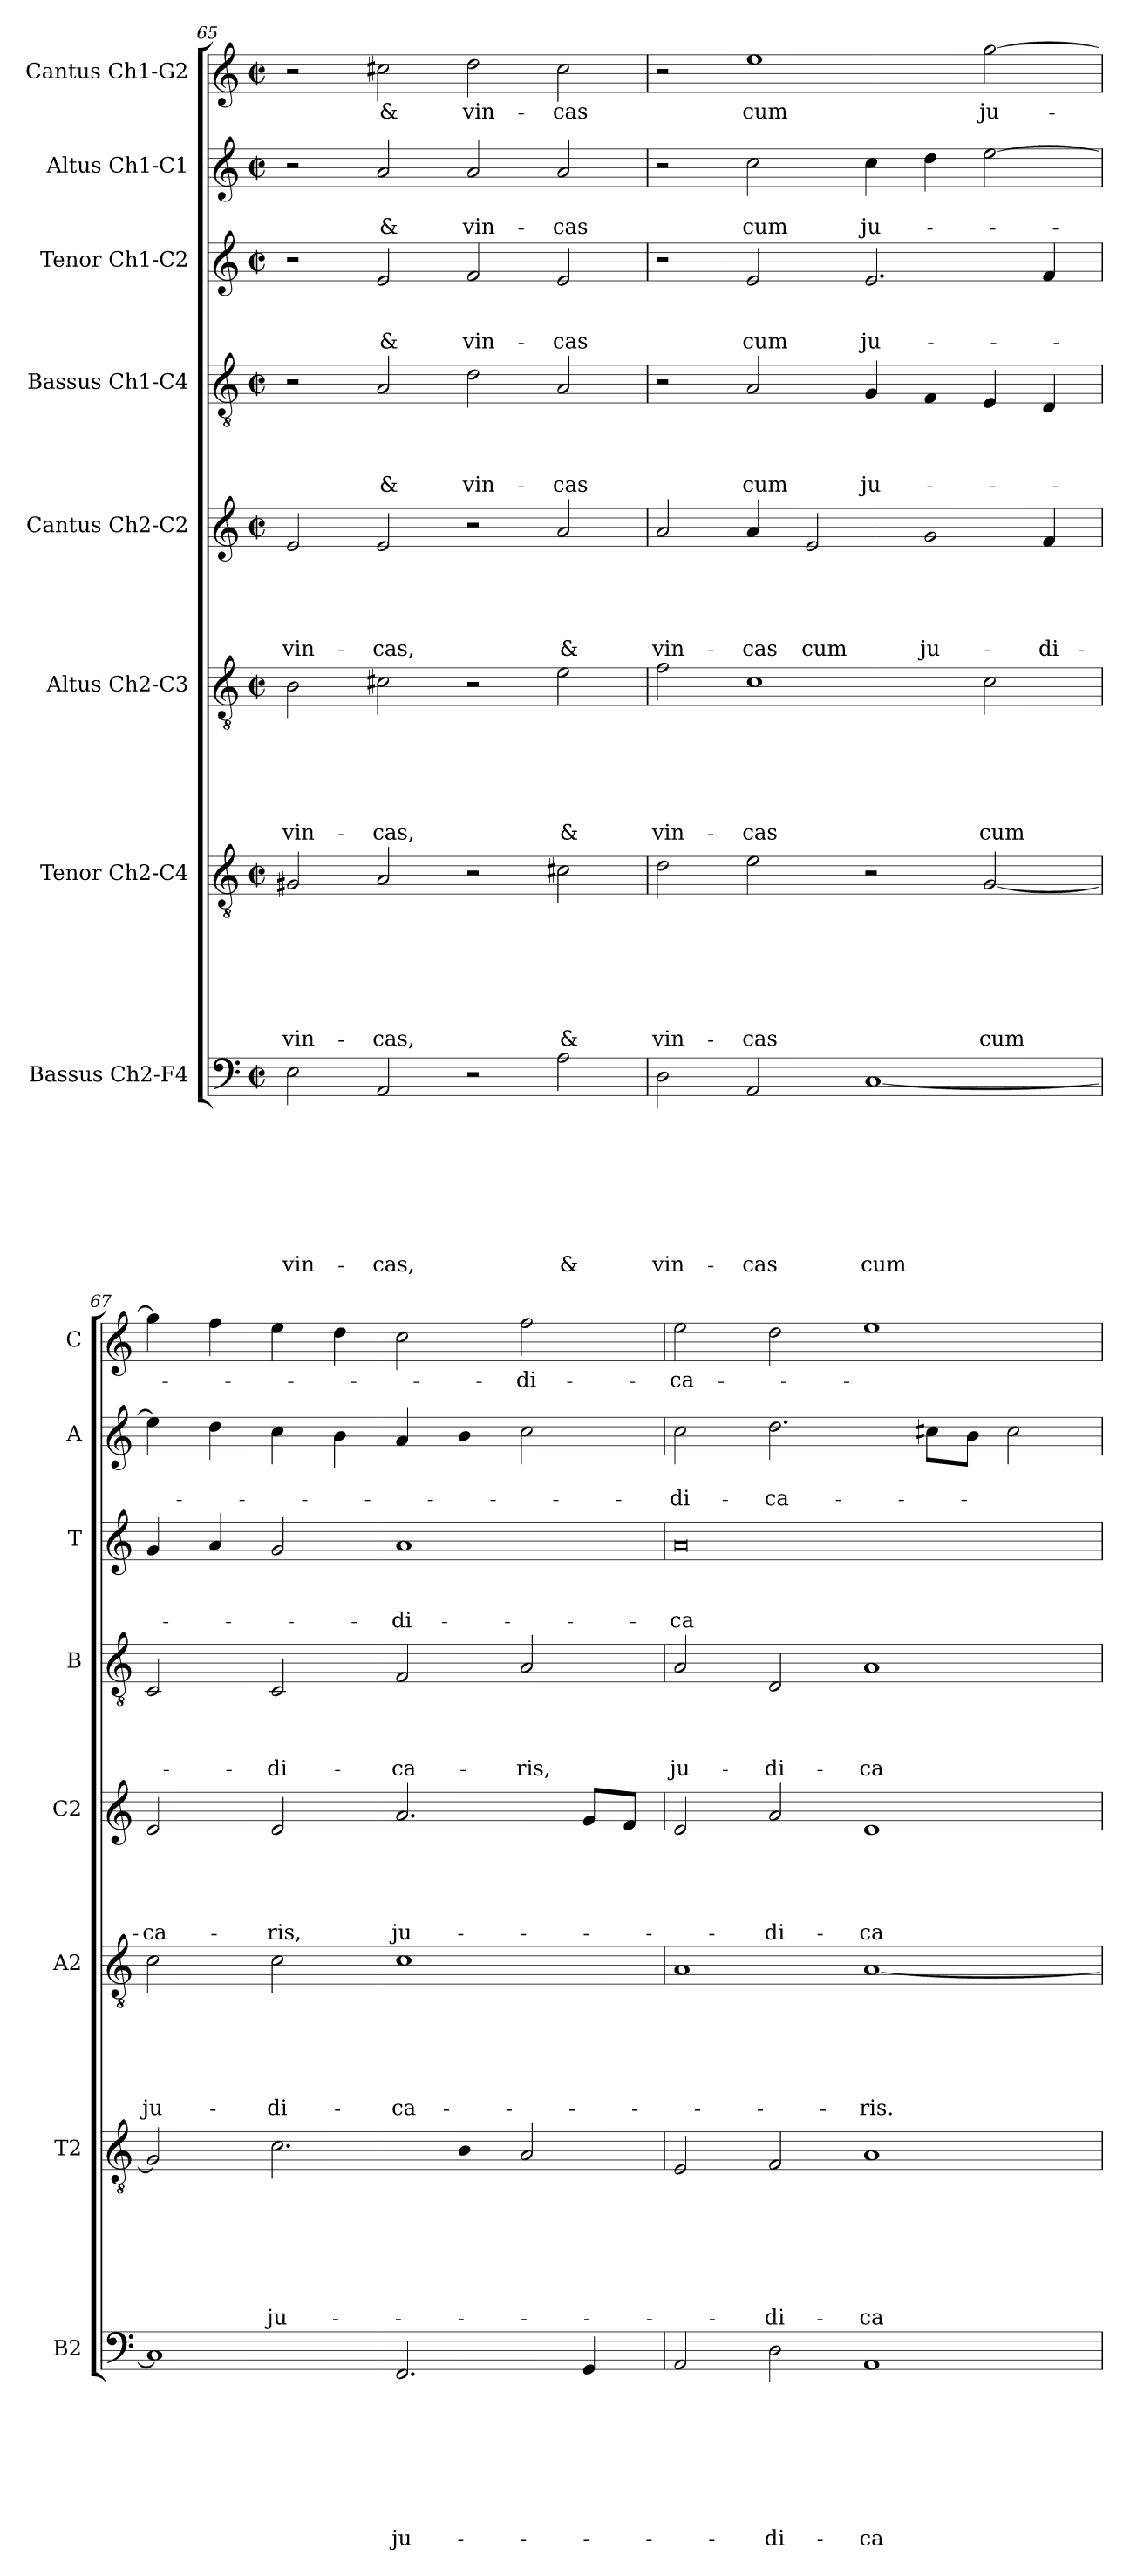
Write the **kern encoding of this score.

**kern	**text	**text	**text	**text	**text	**text	**text	**text	**kern	**text	**text	**text	**text	**text	**text	**text	**kern	**text	**text	**text	**text	**text	**text	**kern	**text	**text	**text	**text	**text	**kern	**text	**text	**text	**text	**kern	**text	**text	**text	**kern	**text	**text	**kern	**text
*part8	*part8	*part8	*part8	*part8	*part8	*part8	*part8	*part8	*part7	*part7	*part7	*part7	*part7	*part7	*part7	*part7	*part6	*part6	*part6	*part6	*part6	*part6	*part6	*part5	*part5	*part5	*part5	*part5	*part5	*part4	*part4	*part4	*part4	*part4	*part3	*part3	*part3	*part3	*part2	*part2	*part2	*part1	*part1
*staff8	*staff8	*staff8	*staff8	*staff8	*staff8	*staff8	*staff8	*staff8	*staff7	*staff7	*staff7	*staff7	*staff7	*staff7	*staff7	*staff7	*staff6	*staff6	*staff6	*staff6	*staff6	*staff6	*staff6	*staff5	*staff5	*staff5	*staff5	*staff5	*staff5	*staff4	*staff4	*staff4	*staff4	*staff4	*staff3	*staff3	*staff3	*staff3	*staff2	*staff2	*staff2	*staff1	*staff1
*I"Bassus Ch2-F4	*	*	*	*	*	*	*	*	*I"Tenor Ch2-C4	*	*	*	*	*	*	*	*I"Altus Ch2-C3	*	*	*	*	*	*	*I"Cantus Ch2-C2	*	*	*	*	*	*I"Bassus Ch1-C4	*	*	*	*	*I"Tenor Ch1-C2	*	*	*	*I"Altus Ch1-C1	*	*	*I"Cantus Ch1-G2	*
*I'B2	*	*	*	*	*	*	*	*	*I'T2	*	*	*	*	*	*	*	*I'A2	*	*	*	*	*	*	*I'C2	*	*	*	*	*	*I'B	*	*	*	*	*I'T	*	*	*	*I'A	*	*	*I'C	*
*clefF4	*	*	*	*	*	*	*	*	*clefGv2	*	*	*	*	*	*	*	*clefGv2	*	*	*	*	*	*	*clefG2	*	*	*	*	*	*clefGv2	*	*	*	*	*clefG2	*	*	*	*clefG2	*	*	*clefG2	*
*k[]	*	*	*	*	*	*	*	*	*k[]	*	*	*	*	*	*	*	*k[]	*	*	*	*	*	*	*k[]	*	*	*	*	*	*k[]	*	*	*	*	*k[]	*	*	*	*k[]	*	*	*k[]	*
*C:	*	*	*	*	*	*	*	*	*C:	*	*	*	*	*	*	*	*C:	*	*	*	*	*	*	*C:	*	*	*	*	*	*C:	*	*	*	*	*C:	*	*	*	*C:	*	*	*C:	*
*M2/2	*	*	*	*	*	*	*	*	*M2/2	*	*	*	*	*	*	*	*M2/2	*	*	*	*	*	*	*M2/2	*	*	*	*	*	*M2/2	*	*	*	*	*M2/2	*	*	*	*M2/2	*	*	*M2/2	*
*met(c|)	*	*	*	*	*	*	*	*	*met(c|)	*	*	*	*	*	*	*	*met(c|)	*	*	*	*	*	*	*met(c|)	*	*	*	*	*	*met(c|)	*	*	*	*	*met(c|)	*	*	*	*met(c|)	*	*	*met(c|)	*
=65	=65	=65	=65	=65	=65	=65	=65	=65	=65	=65	=65	=65	=65	=65	=65	=65	=65	=65	=65	=65	=65	=65	=65	=65	=65	=65	=65	=65	=65	=65	=65	=65	=65	=65	=65	=65	=65	=65	=65	=65	=65	=65	=65
!	!	!	!	!	!	!	!	!LO:LY:b	!	!	!	!	!	!	!	!LO:LY:b	!	!	!	!	!	!	!LO:LY:b	!	!	!	!	!	!LO:LY:b	!	!	!	!	!	!	!	!	!	!	!	!	!	!
2E\	.	.	.	.	.	.	.	vin-	2G#X/	.	.	.	.	.	.	vin-	2B\	.	.	.	.	.	vin-	2e/	.	.	.	.	vin-	2r	.	.	.	.	2r	.	.	.	2r	.	.	2r	.
!	!	!	!	!	!	!	!	!LO:LY:b	!	!	!	!	!	!	!	!LO:LY:b	!	!	!	!	!	!	!LO:LY:b	!	!	!	!	!	!LO:LY:b	!	!	!	!	!LO:LY:b	!	!	!	!LO:LY:b	!	!	!LO:LY:b	!	!LO:LY:b
2AA/	.	.	.	.	.	.	.	-cas,	2A/	.	.	.	.	.	.	-cas,	2c#X\	.	.	.	.	.	-cas,	2e/	.	.	.	.	-cas,	2A/	.	.	.	&	2e/	.	.	&	2a/	.	&	2cc#X\	&
!	!	!	!	!	!	!	!	!	!	!	!	!	!	!	!	!	!	!	!	!	!	!	!	!	!	!	!	!	!	!	!	!	!	!LO:LY:b	!	!	!	!LO:LY:b	!	!	!LO:LY:b	!	!LO:LY:b
2r	.	.	.	.	.	.	.	.	2r	.	.	.	.	.	.	.	2r	.	.	.	.	.	.	2r	.	.	.	.	.	2d\	.	.	.	vin-	2f/	.	.	vin-	2a/	.	vin-	2dd\	vin-
!	!	!	!	!	!	!	!	!LO:LY:b	!	!	!	!	!	!	!	!LO:LY:b	!	!	!	!	!	!	!LO:LY:b	!	!	!	!	!	!LO:LY:b	!	!	!	!	!LO:LY:b	!	!	!	!LO:LY:b	!	!	!LO:LY:b	!	!LO:LY:b
2A\	.	.	.	.	.	.	.	&	2c#X\	.	.	.	.	.	.	&	2e\	.	.	.	.	.	&	2a/	.	.	.	.	&	2A/	.	.	.	-cas	2e/	.	.	-cas	2a/	.	-cas	2cc#\	-cas
=66	=66	=66	=66	=66	=66	=66	=66	=66	=66	=66	=66	=66	=66	=66	=66	=66	=66	=66	=66	=66	=66	=66	=66	=66	=66	=66	=66	=66	=66	=66	=66	=66	=66	=66	=66	=66	=66	=66	=66	=66	=66	=66	=66
!	!	!	!	!	!	!	!	!LO:LY:b	!	!	!	!	!	!	!	!LO:LY:b	!	!	!	!	!	!	!LO:LY:b	!	!	!	!	!	!LO:LY:b	!	!	!	!	!	!	!	!	!	!	!	!	!	!
2D\	.	.	.	.	.	.	.	vin-	2d\	.	.	.	.	.	.	vin-	2f\	.	.	.	.	.	vin-	2a/	.	.	.	.	vin-	2r	.	.	.	.	2r	.	.	.	2r	.	.	2r	.
!	!	!	!	!	!	!	!	!LO:LY:b	!	!	!	!	!	!	!	!LO:LY:b	!	!	!	!	!	!	!LO:LY:b	!	!	!	!	!	!LO:LY:b	!	!	!	!	!LO:LY:b	!	!	!	!LO:LY:b	!	!	!LO:LY:b	!	!LO:LY:b
2AA/	.	.	.	.	.	.	.	-cas	2e\	.	.	.	.	.	.	-cas	1c	.	.	.	.	.	-cas	4a/	.	.	.	.	-cas	2A/	.	.	.	cum	2e/	.	.	cum	2cc\	.	cum	1ee	cum
!	!	!	!	!	!	!	!	!	!	!	!	!	!	!	!	!	!	!	!	!	!	!	!	!	!	!	!	!	!LO:LY:b	!	!	!	!	!	!	!	!	!	!	!	!	!	!
.	.	.	.	.	.	.	.	.	.	.	.	.	.	.	.	.	.	.	.	.	.	.	.	2e/	.	.	.	.	cum	.	.	.	.	.	.	.	.	.	.	.	.	.	.
!	!	!	!	!	!	!	!	!LO:LY:b	!	!	!	!	!	!	!	!	!	!	!	!	!	!	!	!	!	!	!	!	!	!	!	!	!	!LO:LY:b	!	!	!	!LO:LY:b	!	!	!LO:LY:b	!	!
[1C	.	.	.	.	.	.	.	cum	2r	.	.	.	.	.	.	.	.	.	.	.	.	.	.	.	.	.	.	.	.	4G/	.	.	.	ju-	2.e/	.	.	ju-	4cc\	.	ju-	.	.
!	!	!	!	!	!	!	!	!	!	!	!	!	!	!	!	!	!	!	!	!	!	!	!	!	!	!	!	!	!LO:LY:b	!	!	!	!	!	!	!	!	!	!	!	!	!	!
.	.	.	.	.	.	.	.	.	.	.	.	.	.	.	.	.	.	.	.	.	.	.	.	2g/	.	.	.	.	ju-	4F/	.	.	.	.	.	.	.	.	4dd\	.	.	.	.
!	!	!	!	!	!	!	!	!	!	!	!	!	!	!	!	!LO:LY:b	!	!	!	!	!	!	!LO:LY:b	!	!	!	!	!	!	!	!	!	!	!	!	!	!	!	!	!	!	!	!LO:LY:b
.	.	.	.	.	.	.	.	.	[2G/	.	.	.	.	.	.	cum	2c\	.	.	.	.	.	cum	.	.	.	.	.	.	4E/	.	.	.	.	.	.	.	.	[2ee\	.	.	[2gg\	ju-
!	!	!	!	!	!	!	!	!	!	!	!	!	!	!	!	!	!	!	!	!	!	!	!	!	!	!	!	!	!LO:LY:b	!	!	!	!	!	!	!	!	!	!	!	!	!	!
.	.	.	.	.	.	.	.	.	.	.	.	.	.	.	.	.	.	.	.	.	.	.	.	4f/	.	.	.	.	-di-	4D/	.	.	.	.	4f/	.	.	.	.	.	.	.	.
=67	=67	=67	=67	=67	=67	=67	=67	=67	=67	=67	=67	=67	=67	=67	=67	=67	=67	=67	=67	=67	=67	=67	=67	=67	=67	=67	=67	=67	=67	=67	=67	=67	=67	=67	=67	=67	=67	=67	=67	=67	=67	=67	=67
!	!	!	!	!	!	!	!	!	!	!	!	!	!	!	!	!	!	!	!	!	!	!	!LO:LY:b	!	!	!	!	!	!LO:LY:b	!	!	!	!	!	!	!	!	!	!	!	!	!	!
1C]	.	.	.	.	.	.	.	.	2G/]	.	.	.	.	.	.	.	2c\	.	.	.	.	.	ju-	2e/	.	.	.	.	-ca-	2C/	.	.	.	.	4g/	.	.	.	4ee\]	.	.	4gg\]	.
.	.	.	.	.	.	.	.	.	.	.	.	.	.	.	.	.	.	.	.	.	.	.	.	.	.	.	.	.	.	.	.	.	.	.	4a/	.	.	.	4dd\	.	.	4ff\	.
!	!	!	!	!	!	!	!	!	!	!	!	!	!	!	!	!LO:LY:b	!	!	!	!	!	!	!LO:LY:b	!	!	!	!	!	!LO:LY:b	!	!	!	!	!LO:LY:b	!	!	!	!	!	!	!	!	!
.	.	.	.	.	.	.	.	.	2.c\	.	.	.	.	.	.	ju-	2c\	.	.	.	.	.	-di-	2e/	.	.	.	.	-ris,	2C/	.	.	.	-di-	2g/	.	.	.	4cc\	.	.	4ee\	.
.	.	.	.	.	.	.	.	.	.	.	.	.	.	.	.	.	.	.	.	.	.	.	.	.	.	.	.	.	.	.	.	.	.	.	.	.	.	.	4b\	.	.	4dd\	.
!	!	!	!	!	!	!	!	!LO:LY:b	!	!	!	!	!	!	!	!	!	!	!	!	!	!	!LO:LY:b	!	!	!	!	!	!LO:LY:b	!	!	!	!	!LO:LY:b	!	!	!	!LO:LY:b	!	!	!	!	!
2.FF/	.	.	.	.	.	.	.	ju-	.	.	.	.	.	.	.	.	1c	.	.	.	.	.	-ca-	2.a/	.	.	.	.	ju-	2F/	.	.	.	-ca-	1a	.	.	-di-	4a/	.	.	2cc\	.
.	.	.	.	.	.	.	.	.	4B\	.	.	.	.	.	.	.	.	.	.	.	.	.	.	.	.	.	.	.	.	.	.	.	.	.	.	.	.	.	4b\	.	.	.	.
!	!	!	!	!	!	!	!	!	!	!	!	!	!	!	!	!	!	!	!	!	!	!	!	!	!	!	!	!	!	!	!	!	!	!LO:LY:b	!	!	!	!	!	!	!	!	!LO:LY:b
.	.	.	.	.	.	.	.	.	2A/	.	.	.	.	.	.	.	.	.	.	.	.	.	.	.	.	.	.	.	.	2A/	.	.	.	-ris,	.	.	.	.	2cc\	.	.	2ff\	-di-
4GG/	.	.	.	.	.	.	.	.	.	.	.	.	.	.	.	.	.	.	.	.	.	.	.	8g/L	.	.	.	.	.	.	.	.	.	.	.	.	.	.	.	.	.	.	.
.	.	.	.	.	.	.	.	.	.	.	.	.	.	.	.	.	.	.	.	.	.	.	.	8f/J	.	.	.	.	.	.	.	.	.	.	.	.	.	.	.	.	.	.	.
!!LO:LB:g=z
=68	=68	=68	=68	=68	=68	=68	=68	=68	=68	=68	=68	=68	=68	=68	=68	=68	=68	=68	=68	=68	=68	=68	=68	=68	=68	=68	=68	=68	=68	=68	=68	=68	=68	=68	=68	=68	=68	=68	=68	=68	=68	=68	=68
!	!	!	!	!	!	!	!	!	!	!	!	!	!	!	!	!	!	!	!	!	!	!	!	!	!	!	!	!	!	!	!	!	!	!LO:LY:b	!	!	!	!LO:LY:b	!	!	!LO:LY:b	!	!LO:LY:b
2AA/	.	.	.	.	.	.	.	.	2E/	.	.	.	.	.	.	.	1A	.	.	.	.	.	.	2e/	.	.	.	.	.	2A/	.	.	.	ju-	0a	.	.	-ca-	2cc\	.	-di-	2ee\	-ca-
!	!	!	!	!	!	!	!	!LO:LY:b	!	!	!	!	!	!	!	!LO:LY:b	!	!	!	!	!	!	!	!	!	!	!	!	!LO:LY:b	!	!	!	!	!LO:LY:b	!	!	!	!	!	!	!LO:LY:b	!	!
2D\	.	.	.	.	.	.	.	-di-	2F/	.	.	.	.	.	.	-di-	.	.	.	.	.	.	.	2a/	.	.	.	.	-di-	2D/	.	.	.	-di-	.	.	.	.	2.dd\	.	-ca-	2dd\	.
!	!	!	!	!	!	!	!	!LO:LY:b	!	!	!	!	!	!	!	!LO:LY:b	!	!	!	!	!	!	!LO:LY:b	!	!	!	!	!	!LO:LY:b	!	!	!	!	!LO:LY:b	!	!	!	!	!	!	!	!	!
1AA	.	.	.	.	.	.	.	-ca-	1A	.	.	.	.	.	.	-ca-	[1A	.	.	.	.	.	-ris.	1e	.	.	.	.	-ca-	1A	.	.	.	-ca-	.	.	.	.	.	.	.	1ee	.
.	.	.	.	.	.	.	.	.	.	.	.	.	.	.	.	.	.	.	.	.	.	.	.	.	.	.	.	.	.	.	.	.	.	.	.	.	.	.	8cc#X\L	.	.	.	.
.	.	.	.	.	.	.	.	.	.	.	.	.	.	.	.	.	.	.	.	.	.	.	.	.	.	.	.	.	.	.	.	.	.	.	.	.	.	.	8b\J	.	.	.	.
.	.	.	.	.	.	.	.	.	.	.	.	.	.	.	.	.	.	.	.	.	.	.	.	.	.	.	.	.	.	.	.	.	.	.	.	.	.	.	2cc#\	.	.	.	.
=	=	=	=	=	=	=	=	=	=	=	=	=	=	=	=	=	=	=	=	=	=	=	=	=	=	=	=	=	=	=	=	=	=	=	=	=	=	=	=	=	=	=	=
*-	*-	*-	*-	*-	*-	*-	*-	*-	*-	*-	*-	*-	*-	*-	*-	*-	*-	*-	*-	*-	*-	*-	*-	*-	*-	*-	*-	*-	*-	*-	*-	*-	*-	*-	*-	*-	*-	*-	*-	*-	*-	*-	*-
